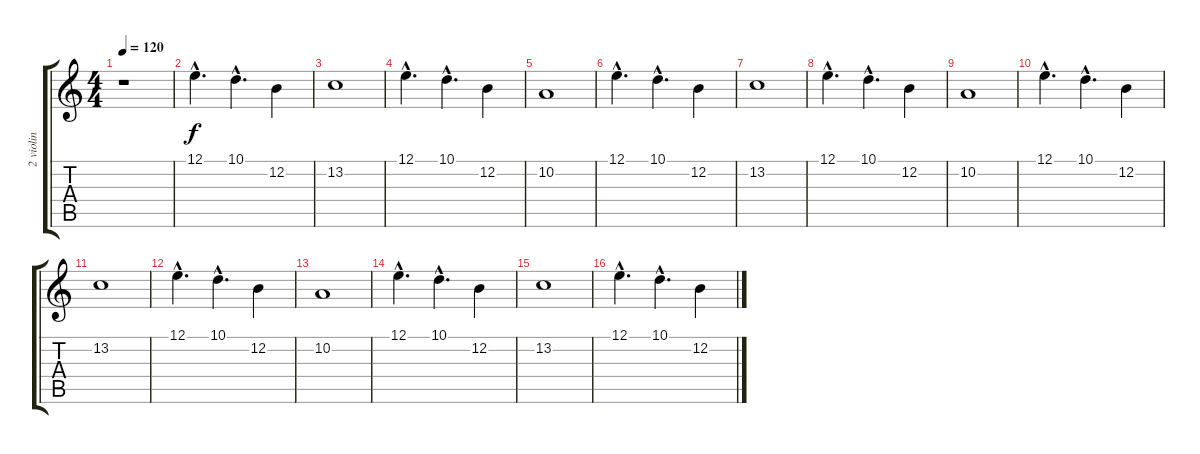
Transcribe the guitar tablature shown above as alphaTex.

\track ("2 violin" "2 violin") {instrument stringensemble1}
\staff {score tabs}
\tuning (E4 B3 G3 D3 A2 E2) {hide}
\ts (4 4)
\tempo 120
\clef g2
\ks c
r.1{dy f instrument stringensemble1} |
12.1{hac}.4{d} 10.1{hac}.4{d} 12.2.4 |
13.2.1 |
12.1{hac}.4{d} 10.1{hac}.4{d} 12.2.4 |
10.2.1 |
12.1{hac}.4{d} 10.1{hac}.4{d} 12.2.4 |
13.2.1 |
12.1{hac}.4{d} 10.1{hac}.4{d} 12.2.4 |
10.2.1 |
12.1{hac}.4{d} 10.1{hac}.4{d} 12.2.4 |
13.2.1 |
12.1{hac}.4{d} 10.1{hac}.4{d} 12.2.4 |
10.2.1 |
12.1{hac}.4{d} 10.1{hac}.4{d} 12.2.4 |
13.2.1 |
12.1{hac}.4{d} 10.1{hac}.4{d} 12.2.4
